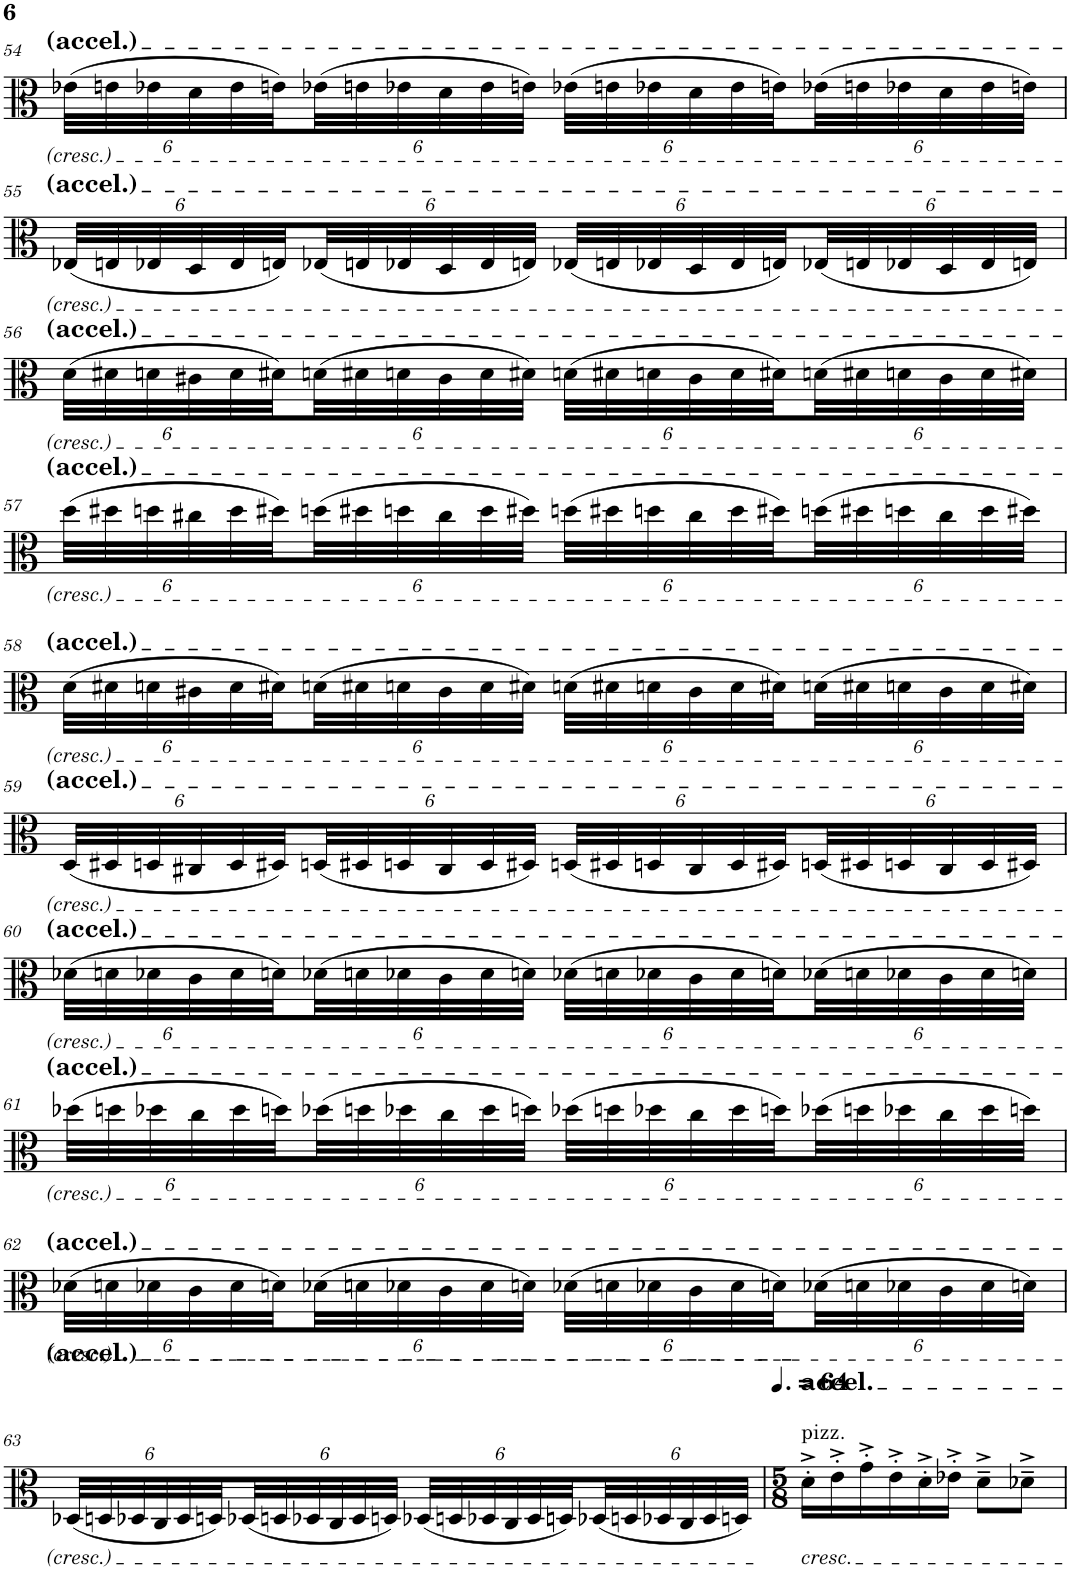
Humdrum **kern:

**kern
*part1
*staff1
*I"Viola
*I'Vla.
!!LO:PB:g=z
*clefC3
*k[]
*M2/4
*Xbrackettup
=54
(48e-X\LLL
48en\
48e-X\
48d\
48e-\
48en\)
(48e-X\
48en\
48e-X\
48d\
48e-\
48en\JJJ)
(48e-X\LLL
48en\
48e-X\
48d\
48e-\
48en\)
(48e-X\
48en\
48e-X\
48d\
48e-\
48en\JJJ)
!!LO:LB:g=z
=55
(48E-X/LLL
48En/
48E-X/
48D/
48E-/
48En/)
(48E-X/
48En/
48E-X/
48D/
48E-/
48En/JJJ)
(48E-X/LLL
48En/
48E-X/
48D/
48E-/
48En/)
(48E-X/
48En/
48E-X/
48D/
48E-/
48En/JJJ)
!!LO:LB:g=z
=56
(48d\LLL
48d#X\
48dn\
48c#X\
48d\
48d#X\)
(48dn\
48d#X\
48dn\
48c#\
48d\
48d#X\JJJ)
(48dn\LLL
48d#X\
48dn\
48c#\
48d\
48d#X\)
(48dn\
48d#X\
48dn\
48c#\
48d\
48d#X\JJJ)
!!LO:LB:g=z
=57
(48dd\LLL
48dd#X\
48ddn\
48cc#X\
48dd\
48dd#X\)
(48ddn\
48dd#X\
48ddn\
48cc#\
48dd\
48dd#X\JJJ)
(48ddn\LLL
48dd#X\
48ddn\
48cc#\
48dd\
48dd#X\)
(48ddn\
48dd#X\
48ddn\
48cc#\
48dd\
48dd#X\JJJ)
!!LO:LB:g=z
=58
(48d\LLL
48d#X\
48dn\
48c#X\
48d\
48d#X\)
(48dn\
48d#X\
48dn\
48c#\
48d\
48d#X\JJJ)
(48dn\LLL
48d#X\
48dn\
48c#\
48d\
48d#X\)
(48dn\
48d#X\
48dn\
48c#\
48d\
48d#X\JJJ)
!!LO:LB:g=z
=59
(48D/LLL
48D#X/
48Dn/
48C#X/
48D/
48D#X/)
(48Dn/
48D#X/
48Dn/
48C#/
48D/
48D#X/JJJ)
(48Dn/LLL
48D#X/
48Dn/
48C#/
48D/
48D#X/)
(48Dn/
48D#X/
48Dn/
48C#/
48D/
48D#X/JJJ)
!!LO:LB:g=z
=60
(48d-X\LLL
48dn\
48d-X\
48c\
48d-\
48dn\)
(48d-X\
48dn\
48d-X\
48c\
48d-\
48dn\JJJ)
(48d-X\LLL
48dn\
48d-X\
48c\
48d-\
48dn\)
(48d-X\
48dn\
48d-X\
48c\
48d-\
48dn\JJJ)
!!LO:LB:g=z
=61
(48dd-X\LLL
48ddn\
48dd-X\
48cc\
48dd-\
48ddn\)
(48dd-X\
48ddn\
48dd-X\
48cc\
48dd-\
48ddn\JJJ)
(48dd-X\LLL
48ddn\
48dd-X\
48cc\
48dd-\
48ddn\)
(48dd-X\
48ddn\
48dd-X\
48cc\
48dd-\
48ddn\JJJ)
!!LO:LB:g=z
=62
(48d-X\LLL
48dn\
48d-X\
48c\
48d-\
48dn\)
(48d-X\
48dn\
48d-X\
48c\
48d-\
48dn\JJJ)
(48d-X\LLL
48dn\
48d-X\
48c\
48d-\
48dn\)
(48d-X\
48dn\
48d-X\
48c\
48d-\
48dn\JJJ)
!!LO:LB:g=z
=63
(48D-X/LLL
48Dn/
48D-X/
48C/
48D-/
48Dn/)
(48D-X/
48Dn/
48D-X/
48C/
48D-/
48Dn/JJJ)
(48D-X/LLL
48Dn/
48D-X/
48C/
48D-/
48Dn/)
(48D-X/
48Dn/
48D-X/
48C/
48D-/
48Dn/JJJ)
=64
*M5/8
*MM96
!LO:TX:a:t=pizz.
!LO:TX:a:t=accel.
!LO:TX:b:i:t=cresc.
16d'^\LL
16e'^\
16g'^\
16e'^\
16d'^\
16e-X'^\JJ
8d~^\L
8d-X~^\J
=
*-
